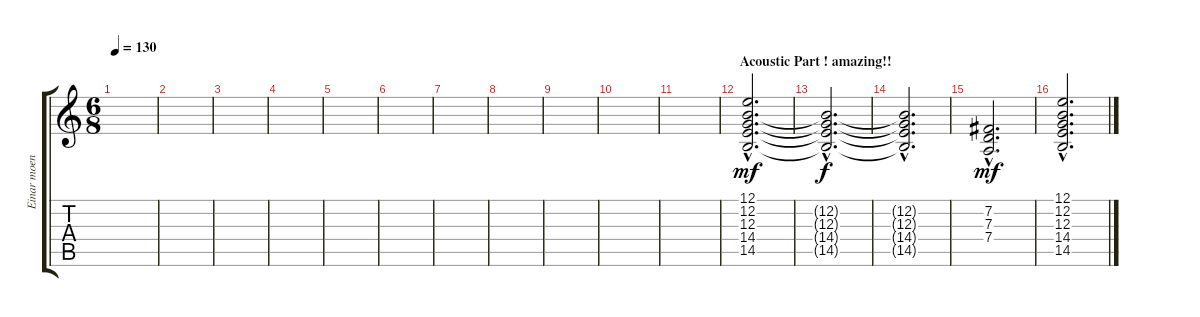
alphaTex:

\track ("Einar moen" "Einar moen") {instrument choiraahs}
\staff {score tabs}
\tuning (E4 B3 G3 D3 A2 E2) {hide}
\ts (6 8)
\tempo 130
\clef g2
\ks c
|
|
|
|
|
|
|
|
|
|
|
\section ("" "Acoustic Part ! amazing!!")
(12.1{hac} 12.2{hac} 12.3{hac} 14.4{hac} 14.5{hac}).2{d dy mf volume 8} |
(12.2{hac t} 12.3{hac t} 14.4{hac t} 14.5{hac t}).2{d dy f} |
(12.2{hac t} 12.3{hac t} 14.4{hac t} 14.5{hac t}).2{d} |
(7.2{hac} 7.3{hac} 7.4{hac}).2{d dy mf} |
(12.1{hac} 12.2{hac} 12.3{hac} 14.4{hac} 14.5{hac}).2{d volume 8}
